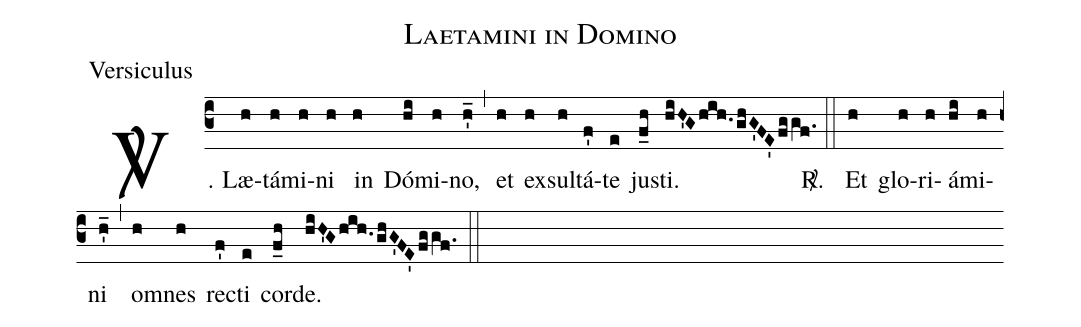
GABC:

name:Laetamini in Domino;
office-part:Versiculus;
%%
(c3)
<sp>V/</sp>. L{æ}(h)tá(h)mi(h)ni(h) in(h) Dó(hi)mi(h)no,(h'_) (,)
et(h) ex(h)sul(h)tá(f')te(e) jus(f_h)ti.(hiH'Ghih./ghG'FE'fg/gf.) <sp>R/</sp>.(::)
Et(h) glo(h)ri(h)á(hi)mi(h)ni(h'_) (,)
om(h)nes(h) rec(f')ti(e) cor(f_h)de.(hiH'Ghih./ghG'FE'fg/gf.) (::)
